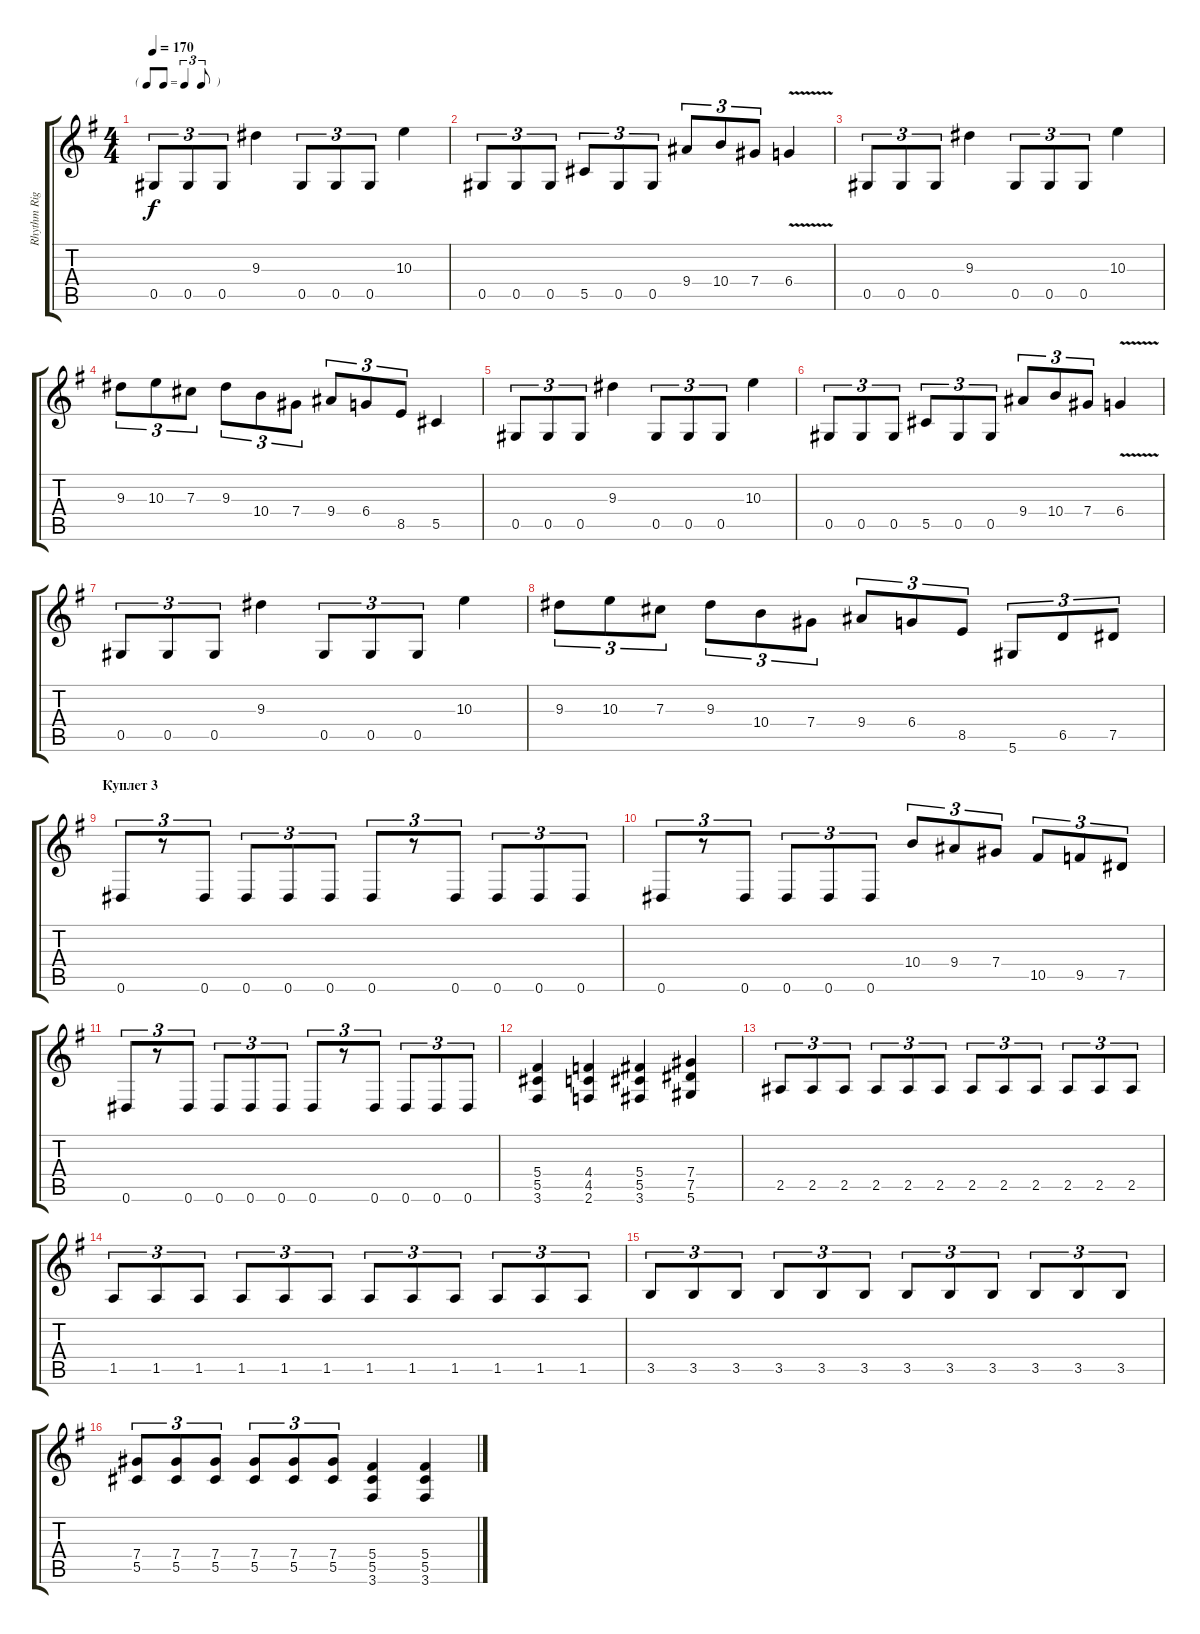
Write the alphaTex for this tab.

\track ("Rhythm Right" "Rhythm Rig") {instrument overdrivenguitar}
\staff {score tabs}
\tuning (Eb4 Bb3 Gb3 Db3 Ab2 Eb2) {hide}
\ts (4 4)
\tf triplet8th
\tempo 170
\clef g2
\ks eminor
0.5.8{tu (3 2) dy f} 0.5.8{tu (3 2)} 0.5.8{tu (3 2)} 9.3.4 0.5.8{tu (3 2)} 0.5.8{tu (3 2)} 0.5.8{tu (3 2)} 10.3.4 |
0.5.8{tu (3 2)} 0.5.8{tu (3 2)} 0.5.8{tu (3 2)} 5.5.8{tu (3 2)} 0.5.8{tu (3 2)} 0.5.8{tu (3 2)} 9.4.8{tu (3 2)} 10.4.8{tu (3 2)} 7.4.8{tu (3 2)} 6.4{v}.4 |
0.5.8{tu (3 2)} 0.5.8{tu (3 2)} 0.5.8{tu (3 2)} 9.3.4 0.5.8{tu (3 2)} 0.5.8{tu (3 2)} 0.5.8{tu (3 2)} 10.3.4 |
9.3.8{tu (3 2)} 10.3.8{tu (3 2)} 7.3.8{tu (3 2)} 9.3.8{tu (3 2)} 10.4.8{tu (3 2)} 7.4.8{tu (3 2)} 9.4.8{tu (3 2)} 6.4.8{tu (3 2)} 8.5.8{tu (3 2)} 5.5.4 |
0.5.8{tu (3 2)} 0.5.8{tu (3 2)} 0.5.8{tu (3 2)} 9.3.4 0.5.8{tu (3 2)} 0.5.8{tu (3 2)} 0.5.8{tu (3 2)} 10.3.4 |
0.5.8{tu (3 2)} 0.5.8{tu (3 2)} 0.5.8{tu (3 2)} 5.5.8{tu (3 2)} 0.5.8{tu (3 2)} 0.5.8{tu (3 2)} 9.4.8{tu (3 2)} 10.4.8{tu (3 2)} 7.4.8{tu (3 2)} 6.4{v}.4 |
0.5.8{tu (3 2)} 0.5.8{tu (3 2)} 0.5.8{tu (3 2)} 9.3.4 0.5.8{tu (3 2)} 0.5.8{tu (3 2)} 0.5.8{tu (3 2)} 10.3.4 |
9.3.8{tu (3 2)} 10.3.8{tu (3 2)} 7.3.8{tu (3 2)} 9.3.8{tu (3 2)} 10.4.8{tu (3 2)} 7.4.8{tu (3 2)} 9.4.8{tu (3 2)} 6.4.8{tu (3 2)} 8.5.8{tu (3 2)} 5.6.8{tu (3 2)} 6.5.8{tu (3 2)} 7.5.8{tu (3 2)} |
\section ("" "Куплет 3")
0.6.8{tu (3 2)} r.8{tu (3 2)} 0.6.8{tu (3 2)} 0.6.8{tu (3 2)} 0.6.8{tu (3 2)} 0.6.8{tu (3 2)} 0.6.8{tu (3 2)} r.8{tu (3 2)} 0.6.8{tu (3 2)} 0.6.8{tu (3 2)} 0.6.8{tu (3 2)} 0.6.8{tu (3 2)} |
0.6.8{tu (3 2)} r.8{tu (3 2)} 0.6.8{tu (3 2)} 0.6.8{tu (3 2)} 0.6.8{tu (3 2)} 0.6.8{tu (3 2)} 10.4.8{tu (3 2)} 9.4.8{tu (3 2)} 7.4.8{tu (3 2)} 10.5.8{tu (3 2)} 9.5.8{tu (3 2)} 7.5.8{tu (3 2)} |
0.6.8{tu (3 2)} r.8{tu (3 2)} 0.6.8{tu (3 2)} 0.6.8{tu (3 2)} 0.6.8{tu (3 2)} 0.6.8{tu (3 2)} 0.6.8{tu (3 2)} r.8{tu (3 2)} 0.6.8{tu (3 2)} 0.6.8{tu (3 2)} 0.6.8{tu (3 2)} 0.6.8{tu (3 2)} |
(5.4 5.5 3.6).4 (4.4 4.5 2.6).4 (5.4 5.5 3.6).4 (7.4 7.5 5.6).4 |
2.5.8{tu (3 2)} 2.5.8{tu (3 2)} 2.5.8{tu (3 2)} 2.5.8{tu (3 2)} 2.5.8{tu (3 2)} 2.5.8{tu (3 2)} 2.5.8{tu (3 2)} 2.5.8{tu (3 2)} 2.5.8{tu (3 2)} 2.5.8{tu (3 2)} 2.5.8{tu (3 2)} 2.5.8{tu (3 2)} |
1.5.8{tu (3 2)} 1.5.8{tu (3 2)} 1.5.8{tu (3 2)} 1.5.8{tu (3 2)} 1.5.8{tu (3 2)} 1.5.8{tu (3 2)} 1.5.8{tu (3 2)} 1.5.8{tu (3 2)} 1.5.8{tu (3 2)} 1.5.8{tu (3 2)} 1.5.8{tu (3 2)} 1.5.8{tu (3 2)} |
3.5.8{tu (3 2)} 3.5.8{tu (3 2)} 3.5.8{tu (3 2)} 3.5.8{tu (3 2)} 3.5.8{tu (3 2)} 3.5.8{tu (3 2)} 3.5.8{tu (3 2)} 3.5.8{tu (3 2)} 3.5.8{tu (3 2)} 3.5.8{tu (3 2)} 3.5.8{tu (3 2)} 3.5.8{tu (3 2)} |
(7.4 5.5).8{tu (3 2)} (7.4 5.5).8{tu (3 2)} (7.4 5.5).8{tu (3 2)} (7.4 5.5).8{tu (3 2)} (7.4 5.5).8{tu (3 2)} (7.4 5.5).8{tu (3 2)} (5.4 5.5 3.6).4 (5.4 5.5 3.6).4
